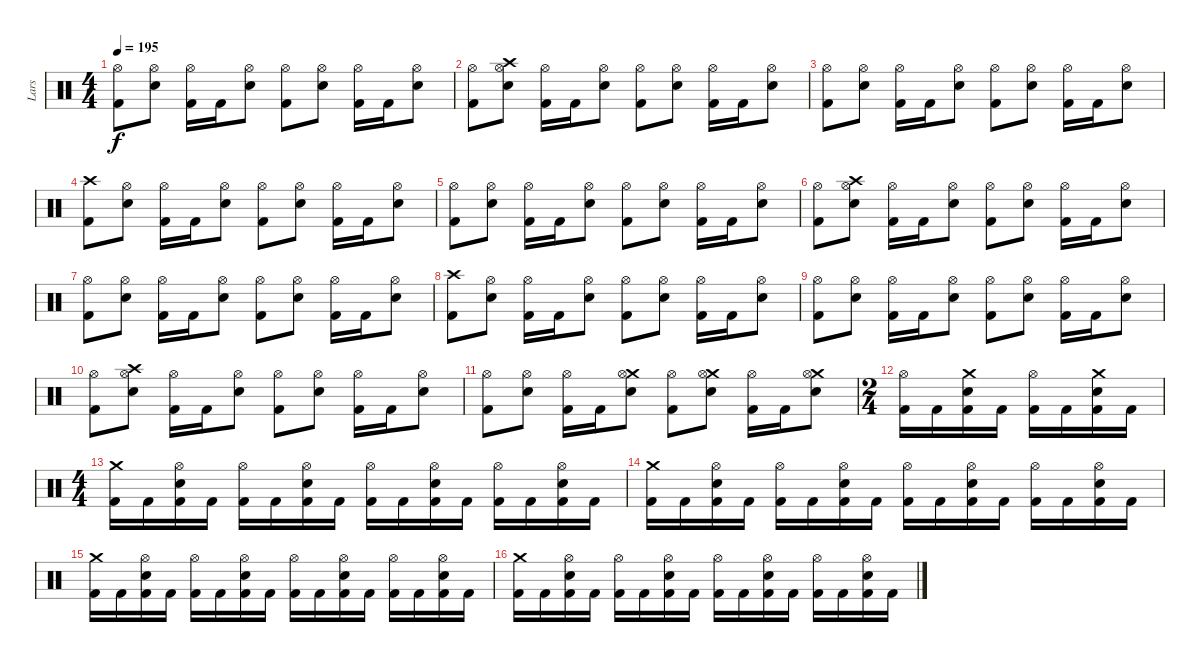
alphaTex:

\track ("Lars" "Lars") {instrument percussion}
\staff {score}
\articulation defaults
\ts (4 4)
\tempo 195
\clef neutral
\ks c
("Hi-Hat (open)" "Kick (hit) 2").8{dy f} ("Hi-Hat (open)" "Electric Snare (hit)").8 ("Hi-Hat (open)" "Kick (hit) 2").16 "Kick (hit) 2".16 ("Hi-Hat (open)" "Electric Snare (hit)").8 ("Hi-Hat (open)" "Kick (hit) 2").8 ("Hi-Hat (open)" "Electric Snare (hit)").8 ("Hi-Hat (open)" "Kick (hit) 2").16 "Kick (hit) 2".16 ("Hi-Hat (open)" "Electric Snare (hit)").8 |
("Hi-Hat (open)" "Kick (hit) 2").8 ("Crash high (hit)" "Hi-Hat (open)" "Electric Snare (hit)").8 ("Hi-Hat (open)" "Kick (hit) 2").16 "Kick (hit) 2".16 ("Hi-Hat (open)" "Electric Snare (hit)").8 ("Hi-Hat (open)" "Kick (hit) 2").8 ("Hi-Hat (open)" "Electric Snare (hit)").8 ("Hi-Hat (open)" "Kick (hit) 2").16 "Kick (hit) 2".16 ("Hi-Hat (open)" "Electric Snare (hit)").8 |
("Hi-Hat (open)" "Kick (hit) 2").8 ("Hi-Hat (open)" "Electric Snare (hit)").8 ("Hi-Hat (open)" "Kick (hit) 2").16 "Kick (hit) 2".16 ("Hi-Hat (open)" "Electric Snare (hit)").8 ("Hi-Hat (open)" "Kick (hit) 2").8 ("Hi-Hat (open)" "Electric Snare (hit)").8 ("Hi-Hat (open)" "Kick (hit) 2").16 "Kick (hit) 2".16 ("Hi-Hat (open)" "Electric Snare (hit)").8 |
("Crash high (hit)" "Kick (hit) 2").8 ("Hi-Hat (open)" "Electric Snare (hit)").8 ("Hi-Hat (open)" "Kick (hit) 2").16 "Kick (hit) 2".16 ("Hi-Hat (open)" "Electric Snare (hit)").8 ("Hi-Hat (open)" "Kick (hit) 2").8 ("Hi-Hat (open)" "Electric Snare (hit)").8 ("Hi-Hat (open)" "Kick (hit) 2").16 "Kick (hit) 2".16 ("Hi-Hat (open)" "Electric Snare (hit)").8 |
("Hi-Hat (open)" "Kick (hit) 2").8 ("Hi-Hat (open)" "Electric Snare (hit)").8 ("Hi-Hat (open)" "Kick (hit) 2").16 "Kick (hit) 2".16 ("Hi-Hat (open)" "Electric Snare (hit)").8 ("Hi-Hat (open)" "Kick (hit) 2").8 ("Hi-Hat (open)" "Electric Snare (hit)").8 ("Hi-Hat (open)" "Kick (hit) 2").16 "Kick (hit) 2".16 ("Hi-Hat (open)" "Electric Snare (hit)").8 |
("Hi-Hat (open)" "Kick (hit) 2").8 ("Crash high (hit)" "Hi-Hat (open)" "Electric Snare (hit)").8 ("Hi-Hat (open)" "Kick (hit) 2").16 "Kick (hit) 2".16 ("Hi-Hat (open)" "Electric Snare (hit)").8 ("Hi-Hat (open)" "Kick (hit) 2").8 ("Hi-Hat (open)" "Electric Snare (hit)").8 ("Hi-Hat (open)" "Kick (hit) 2").16 "Kick (hit) 2".16 ("Hi-Hat (open)" "Electric Snare (hit)").8 |
("Hi-Hat (open)" "Kick (hit) 2").8 ("Hi-Hat (open)" "Electric Snare (hit)").8 ("Hi-Hat (open)" "Kick (hit) 2").16 "Kick (hit) 2".16 ("Hi-Hat (open)" "Electric Snare (hit)").8 ("Hi-Hat (open)" "Kick (hit) 2").8 ("Hi-Hat (open)" "Electric Snare (hit)").8 ("Hi-Hat (open)" "Kick (hit) 2").16 "Kick (hit) 2".16 ("Hi-Hat (open)" "Electric Snare (hit)").8 |
("Crash high (hit)" "Kick (hit) 2").8 ("Hi-Hat (open)" "Electric Snare (hit)").8 ("Hi-Hat (open)" "Kick (hit) 2").16 "Kick (hit) 2".16 ("Hi-Hat (open)" "Electric Snare (hit)").8 ("Hi-Hat (open)" "Kick (hit) 2").8 ("Hi-Hat (open)" "Electric Snare (hit)").8 ("Hi-Hat (open)" "Kick (hit) 2").16 "Kick (hit) 2".16 ("Hi-Hat (open)" "Electric Snare (hit)").8 |
("Hi-Hat (open)" "Kick (hit) 2").8 ("Hi-Hat (open)" "Electric Snare (hit)").8 ("Hi-Hat (open)" "Kick (hit) 2").16 "Kick (hit) 2".16 ("Hi-Hat (open)" "Electric Snare (hit)").8 ("Hi-Hat (open)" "Kick (hit) 2").8 ("Hi-Hat (open)" "Electric Snare (hit)").8 ("Hi-Hat (open)" "Kick (hit) 2").16 "Kick (hit) 2".16 ("Hi-Hat (open)" "Electric Snare (hit)").8 |
("Hi-Hat (open)" "Kick (hit) 2").8 ("Crash high (hit)" "Hi-Hat (open)" "Electric Snare (hit)").8 ("Hi-Hat (open)" "Kick (hit) 2").16 "Kick (hit) 2".16 ("Hi-Hat (open)" "Electric Snare (hit)").8 ("Hi-Hat (open)" "Kick (hit) 2").8 ("Hi-Hat (open)" "Electric Snare (hit)").8 ("Hi-Hat (open)" "Kick (hit) 2").16 "Kick (hit) 2".16 ("Hi-Hat (open)" "Electric Snare (hit)").8 |
("Hi-Hat (open)" "Kick (hit) 2").8 ("Hi-Hat (open)" "Electric Snare (hit)").8 ("Hi-Hat (open)" "Kick (hit) 2").16 "Kick (hit) 2".16 ("Crash medium (hit)" "Hi-Hat (open)" "Electric Snare (hit)").8 ("Hi-Hat (open)" "Kick (hit) 2").8 ("Crash medium (hit)" "Hi-Hat (open)" "Electric Snare (hit)").8 ("Hi-Hat (open)" "Kick (hit) 2").16 "Kick (hit) 2".16 ("Crash medium (hit)" "Hi-Hat (open)" "Electric Snare (hit)").8 |
\ts (2 4)
("Hi-Hat (open)" "Kick (hit) 2").16 "Kick (hit) 2".16 ("Crash medium (hit)" "Electric Snare (hit)" "Kick (hit) 2").16 "Kick (hit) 2".16 ("Hi-Hat (open)" "Kick (hit) 2").16 "Kick (hit) 2".16 ("Crash medium (hit)" "Electric Snare (hit)" "Kick (hit) 2").16 "Kick (hit) 2".16 |
\ts (4 4)
("Crash medium (hit)" "Kick (hit) 2").16 "Kick (hit) 2".16 ("Hi-Hat (open)" "Electric Snare (hit)" "Kick (hit) 2").16 "Kick (hit) 2".16 ("Hi-Hat (open)" "Kick (hit) 2").16 "Kick (hit) 2".16 ("Hi-Hat (open)" "Electric Snare (hit)" "Kick (hit) 2").16 "Kick (hit) 2".16 ("Hi-Hat (open)" "Kick (hit) 2").16 "Kick (hit) 2".16 ("Hi-Hat (open)" "Electric Snare (hit)" "Kick (hit) 2").16 "Kick (hit) 2".16 ("Hi-Hat (open)" "Kick (hit) 2").16 "Kick (hit) 2".16 ("Hi-Hat (open)" "Electric Snare (hit)" "Kick (hit) 2").16 "Kick (hit) 2".16 |
("Crash medium (hit)" "Kick (hit) 2").16 "Kick (hit) 2".16 ("Hi-Hat (open)" "Electric Snare (hit)" "Kick (hit) 2").16 "Kick (hit) 2".16 ("Hi-Hat (open)" "Kick (hit) 2").16 "Kick (hit) 2".16 ("Hi-Hat (open)" "Electric Snare (hit)" "Kick (hit) 2").16 "Kick (hit) 2".16 ("Hi-Hat (open)" "Kick (hit) 2").16 "Kick (hit) 2".16 ("Hi-Hat (open)" "Electric Snare (hit)" "Kick (hit) 2").16 "Kick (hit) 2".16 ("Hi-Hat (open)" "Kick (hit) 2").16 "Kick (hit) 2".16 ("Hi-Hat (open)" "Electric Snare (hit)" "Kick (hit) 2").16 "Kick (hit) 2".16 |
("Crash medium (hit)" "Kick (hit) 2").16 "Kick (hit) 2".16 ("Hi-Hat (open)" "Electric Snare (hit)" "Kick (hit) 2").16 "Kick (hit) 2".16 ("Hi-Hat (open)" "Kick (hit) 2").16 "Kick (hit) 2".16 ("Hi-Hat (open)" "Electric Snare (hit)" "Kick (hit) 2").16 "Kick (hit) 2".16 ("Hi-Hat (open)" "Kick (hit) 2").16 "Kick (hit) 2".16 ("Hi-Hat (open)" "Electric Snare (hit)" "Kick (hit) 2").16 "Kick (hit) 2".16 ("Hi-Hat (open)" "Kick (hit) 2").16 "Kick (hit) 2".16 ("Hi-Hat (open)" "Electric Snare (hit)" "Kick (hit) 2").16 "Kick (hit) 2".16 |
("Crash medium (hit)" "Kick (hit) 2").16 "Kick (hit) 2".16 ("Hi-Hat (open)" "Electric Snare (hit)" "Kick (hit) 2").16 "Kick (hit) 2".16 ("Hi-Hat (open)" "Kick (hit) 2").16 "Kick (hit) 2".16 ("Hi-Hat (open)" "Electric Snare (hit)" "Kick (hit) 2").16 "Kick (hit) 2".16 ("Hi-Hat (open)" "Kick (hit) 2").16 "Kick (hit) 2".16 ("Hi-Hat (open)" "Electric Snare (hit)" "Kick (hit) 2").16 "Kick (hit) 2".16 ("Hi-Hat (open)" "Kick (hit) 2").16 "Kick (hit) 2".16 ("Hi-Hat (open)" "Electric Snare (hit)" "Kick (hit) 2").16 "Kick (hit) 2".16
